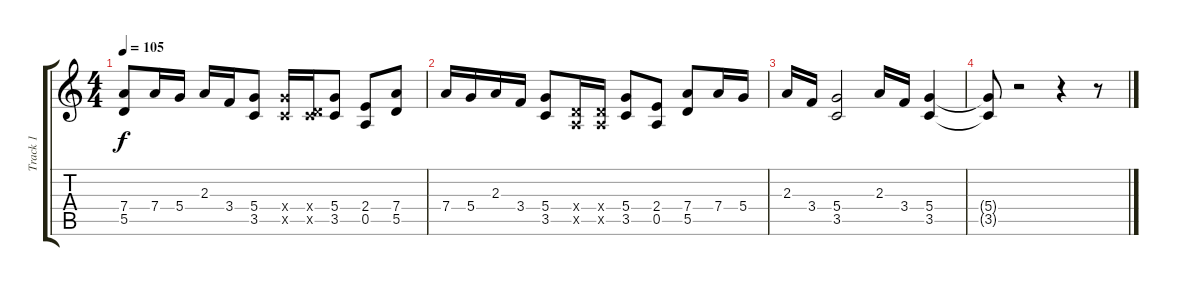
\track ("Track 1" "Track 1") {instrument electricguitarclean}
\staff {score tabs}
\tuning (E4 B3 G3 D3 A2 E2) {hide}
\ts (4 4)
\tempo 105
\clef g2
\ks c
(7.4 5.5).8{dy f} 7.4.16 5.4.16 2.3.16 3.4.16 (5.4 3.5).8 (5.4{x} 3.5{x}).16 (0.4{x} 3.5{x}).16 (5.4 3.5).8 (2.4 0.5).8 (7.4 5.5).8 |
7.4.16 5.4.16 2.3.16 3.4.16 (5.4 3.5).8 (0.4{x} 0.5{x}).16 (0.4{x} 0.5{x}).16 (5.4 3.5).8 (2.4 0.5).8 (7.4 5.5).8 7.4.16 5.4.16 |
2.3.16 3.4.16 (5.4 3.5).2 2.3.16 3.4.16 (5.4 3.5).4 |
(5.4{t} 3.5{t}).8 r.2 r.4 r.8
